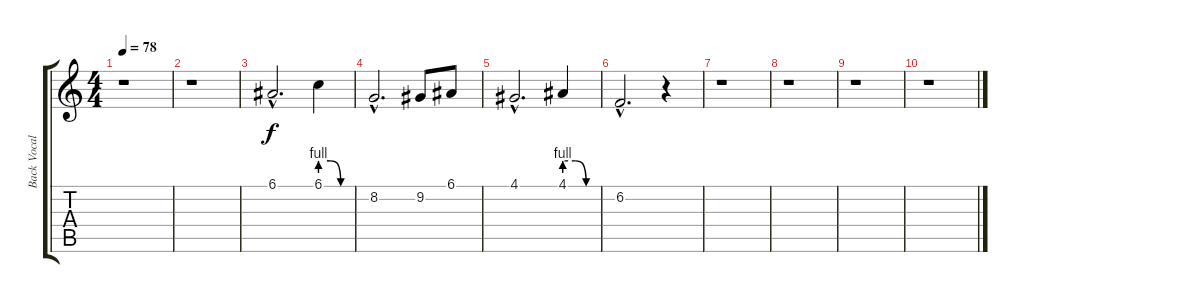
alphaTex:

\track ("Back Vocals" "Back Vocal") {instrument voiceoohs}
\staff {score tabs}
\tuning (E4 B3 G3 D3 A2 E2) {hide}
\ts (4 4)
\tempo 78
\clef g2
\ks c
r.1{dy f} |
r.1 |
6.1{hac}.2{d volume 5 instrument pad8sweep} 6.1{be (custom 0 4 20 4 40 0 60 0)}.4 |
8.2{hac}.2{d} 9.2.8 6.1.8 |
4.1{hac}.2{d} 4.1{be (custom 0 4 20 4 40 0 60 0)}.4 |
6.2{hac}.2{d} r.4 |
r.1{volume 0 instrument voiceoohs} |
r.1 |
r.1 |
r.1
